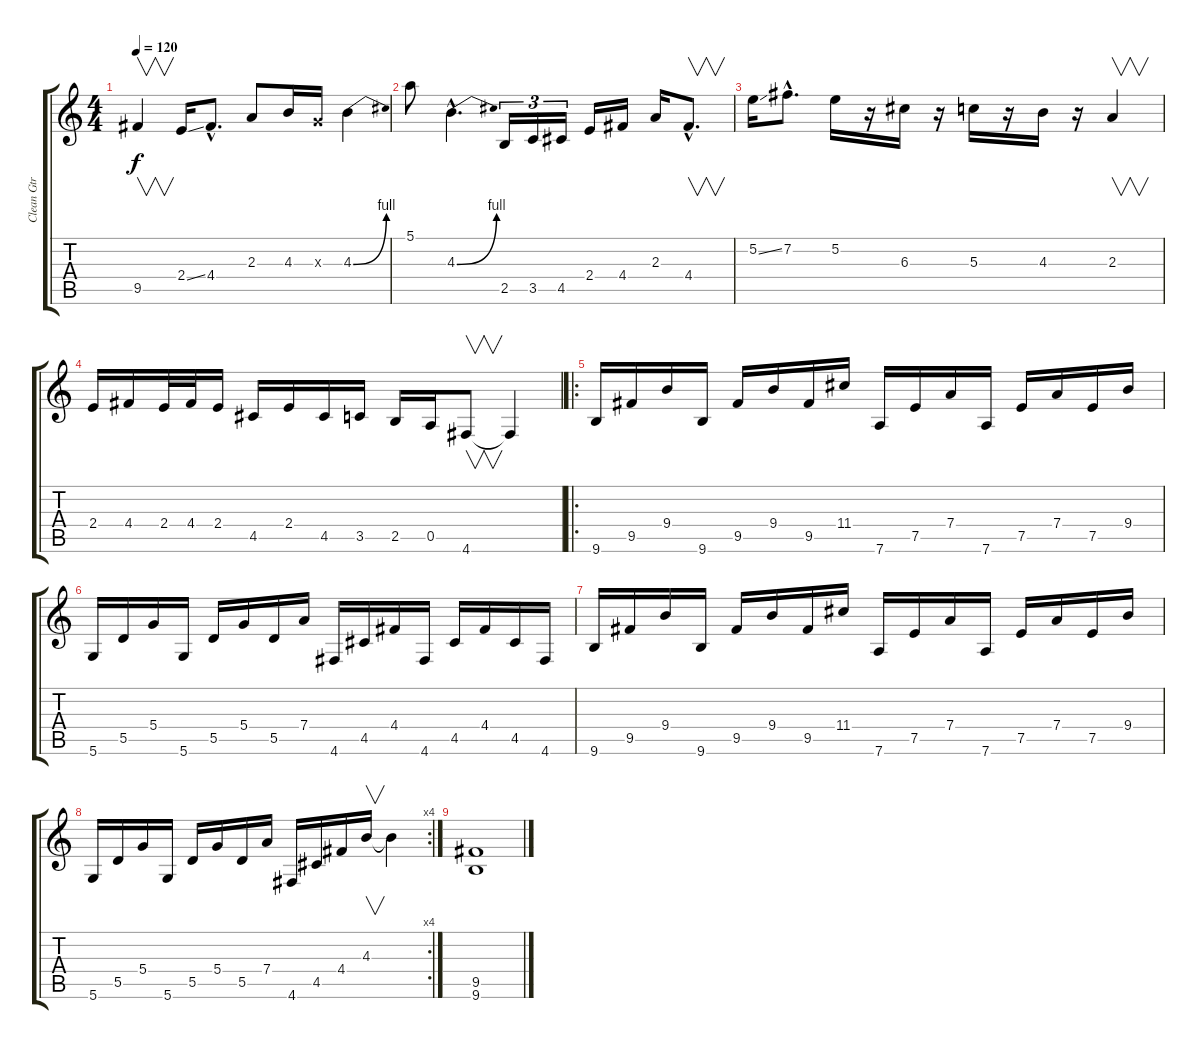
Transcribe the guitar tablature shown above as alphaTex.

\track ("Clean Gtr" "Clean Gtr") {instrument acousticguitarsteel}
\staff {score tabs}
\tuning (E4 B3 G3 D3 A2 D2) {hide}
\ts (4 4)
\tempo 120
\clef g2
\ks c
9.5.4{v dy f} 2.4{ss}.16 4.4{hac}.8{d} 2.3.8 4.3.16 0.3{x}.16 4.3{be (bend 0 0 60 4)}.4 |
5.1.8 4.3{be (bend 0 0 60 4) hac}.4{d} 2.5.16{tu (3 2)} 3.5.16{tu (3 2)} 4.5.16{tu (3 2)} 2.4.16 4.4.16 2.3.16 4.4{hac}.8{v d} |
5.2{ss}.16 7.2{hac}.8{d} 5.2.16 r.16 6.3.16 r.16 5.3.16 r.16 4.3.16 r.16 2.3.4{v} |
2.4.16 4.4.16 2.4.32 4.4.32 2.4.16 4.5.16 2.4.16 4.5.16 3.5.16 2.5.16 0.5.16 4.6.8{v} 4.6{t}.4 |
\ro
9.6.16{volume 16 instrument overdrivenguitar} 9.5.16 9.4.16 9.6.16 9.5.16 9.4.16 9.5.16 11.4.16 7.6.16 7.5.16 7.4.16 7.6.16 7.5.16 7.4.16 7.5.16 9.4.16 |
5.6.16 5.5.16 5.4.16 5.6.16 5.5.16 5.4.16 5.5.16 7.4.16 4.6.16 4.5.16 4.4.16 4.6.16 4.5.16 4.4.16 4.5.16 4.6.16 |
9.6.16 9.5.16 9.4.16 9.6.16 9.5.16 9.4.16 9.5.16 11.4.16 7.6.16 7.5.16 7.4.16 7.6.16 7.5.16 7.4.16 7.5.16 9.4.16 |
\rc 4
5.6.16 5.5.16 5.4.16 5.6.16 5.5.16 5.4.16 5.5.16 7.4.16 4.6.16 4.5.16 4.4.16 4.3.16{v} 4.3{t}.4 |
(9.5 9.6).1
